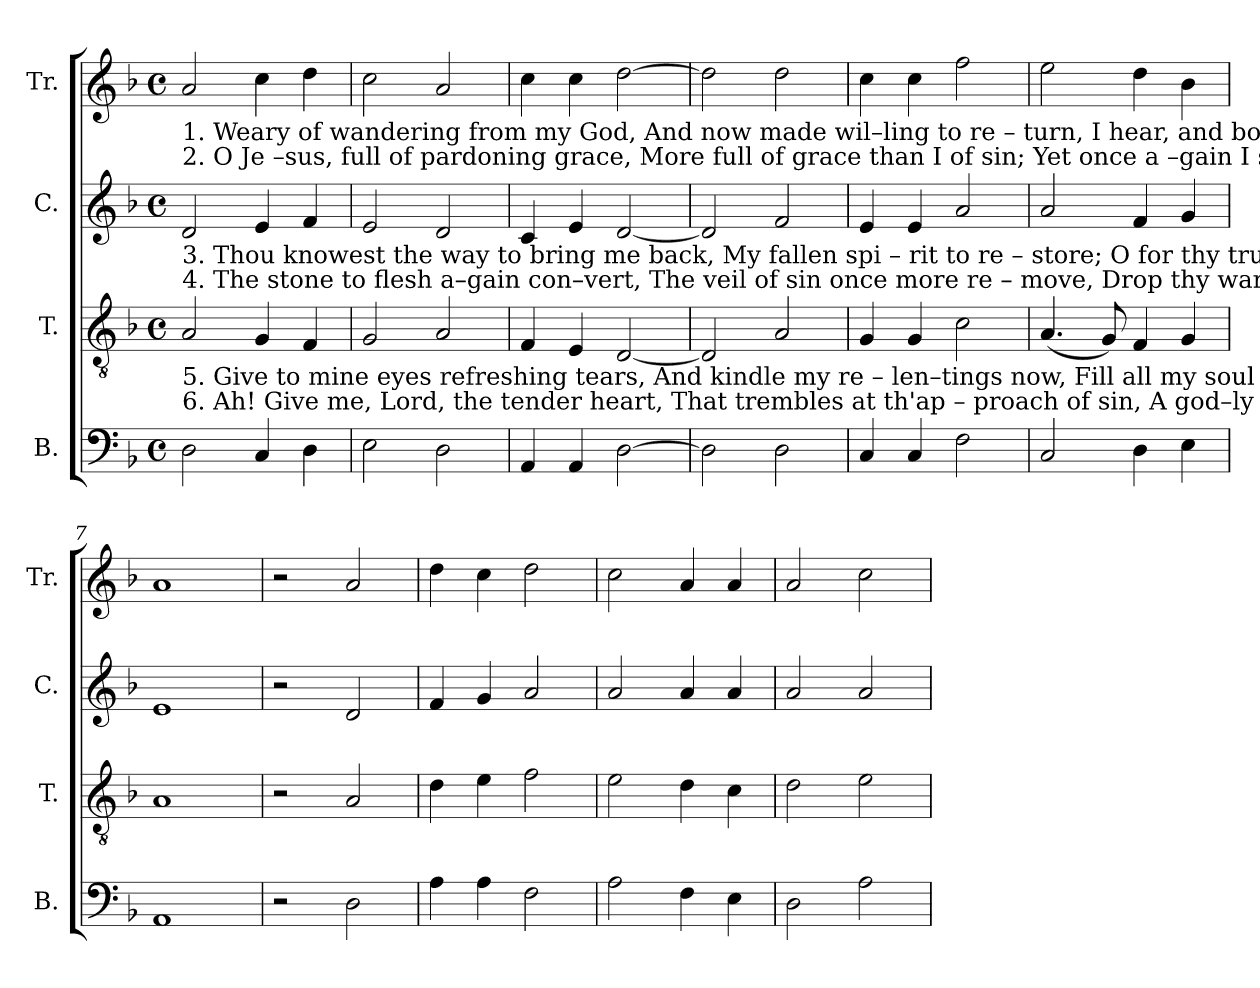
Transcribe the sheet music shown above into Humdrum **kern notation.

**kern	**kern	**kern	**kern
*part4	*part3	*part2	*part1
*staff4	*staff3	*staff2	*staff1
*I"B.	*I"T.	*I"C.	*I"Tr.
*I'B.	*I'T.	*I'C.	*I'Tr.
*clefF4	*clefGv2	*clefG2	*clefG2
*k[b-]	*k[b-]	*k[b-]	*k[b-]
*M4/4	*M4/4	*M4/4	*M4/4
*met(c)	*met(c)	*met(c)	*met(c)
*MM140	*MM140	*MM140	*MM140
=1	=1	=1	=1
!	!	!	!LO:TX:b:t=1. Weary of wandering from my God,    And now made wil–ling      to   re – turn,          I  hear, and bow   me  to  the rod,  For him, not without  hope, I   mourn&colon;
!	!	!	!LO:TX:b:t=2. O  Je –sus, full of pardoning grace,   More full of  grace than      I    of      sin;          Yet  once a –gain  I  seek thy face. O – pen thine arms and  take  me in,
!	!	!LO:TX:b:t=3. Thou knowest the way to bring me back, My  fallen spi – rit         to  re – store;        O  for thy  truth  andmercy  sake, Forgive, and bid  me  sin  no       more,	!
!	!	!LO:TX:b:t=4. The stone to flesh a–gain con–vert,    The  veil  of  sin   once   more re – move,     Drop thy warm blood upon my heart, And melt it with thy dy–ing       love&colon;	!
!	!LO:TX:b:t=5. Give to mine eyes  refreshing  tears,  And  kindle my      re   –   len–tings  now,         Fill  all my soul with  filial fears,  To  thy sweet yoke my  spi – rit,   bow,	!	!
!	!LO:TX:b:t=6. Ah! Give me, Lord, the tender heart,  That trembles at th'ap – proach  of   sin,          A god–ly  fear of  sin  im–part,  Implant and root  it  deep  with  –  in,	!	!
2D\	2A/	2d/	2a/
4C/	4G/	4e/	4cc\
4D\	4F/	4f/	4dd\
=2	=2	=2	=2
2E\	2G/	2e/	2cc\
2D\	2A/	2d/	2a/
=3	=3	=3	=3
4AA/	4F/	4c/	4cc\
4AA/	4E/	4e/	4cc\
[2D\	[2D/	[2d/	[2dd\
=4	=4	=4	=4
2D\]	2D/]	2d/]	2dd\]
2D\	2A/	2f/	2dd\
=5	=5	=5	=5
4C/	4G/	4e/	4cc\
4C/	4G/	4e/	4cc\
2F\	2c\	2a/	2ff\
=6	=6	=6	=6
2C/	(4.A/	2a/	2ee\
.	8G/)	.	.
4D\	4F/	4f/	4dd\
4E\	4G/	4g/	4b-\
=7	=7	=7	=7
1AA	1A	1e	1a
=8	=8	=8	=8
2r	2r	2r	2r
2D\	2A/	2d/	2a/
=9	=9	=9	=9
4A\	4d\	4f/	4dd\
4A\	4e\	4g/	4cc\
2F\	2f\	2a/	2dd\
=10	=10	=10	=10
2A\	2e\	2a/	2cc\
4F\	4d\	4a/	4a/
4E\	4c\	4a/	4a/
=11	=11	=11	=11
2D\	2d\	2a/	2a/
2A\	2e\	2a/	2cc\
=	=	=	=
*-	*-	*-	*-
